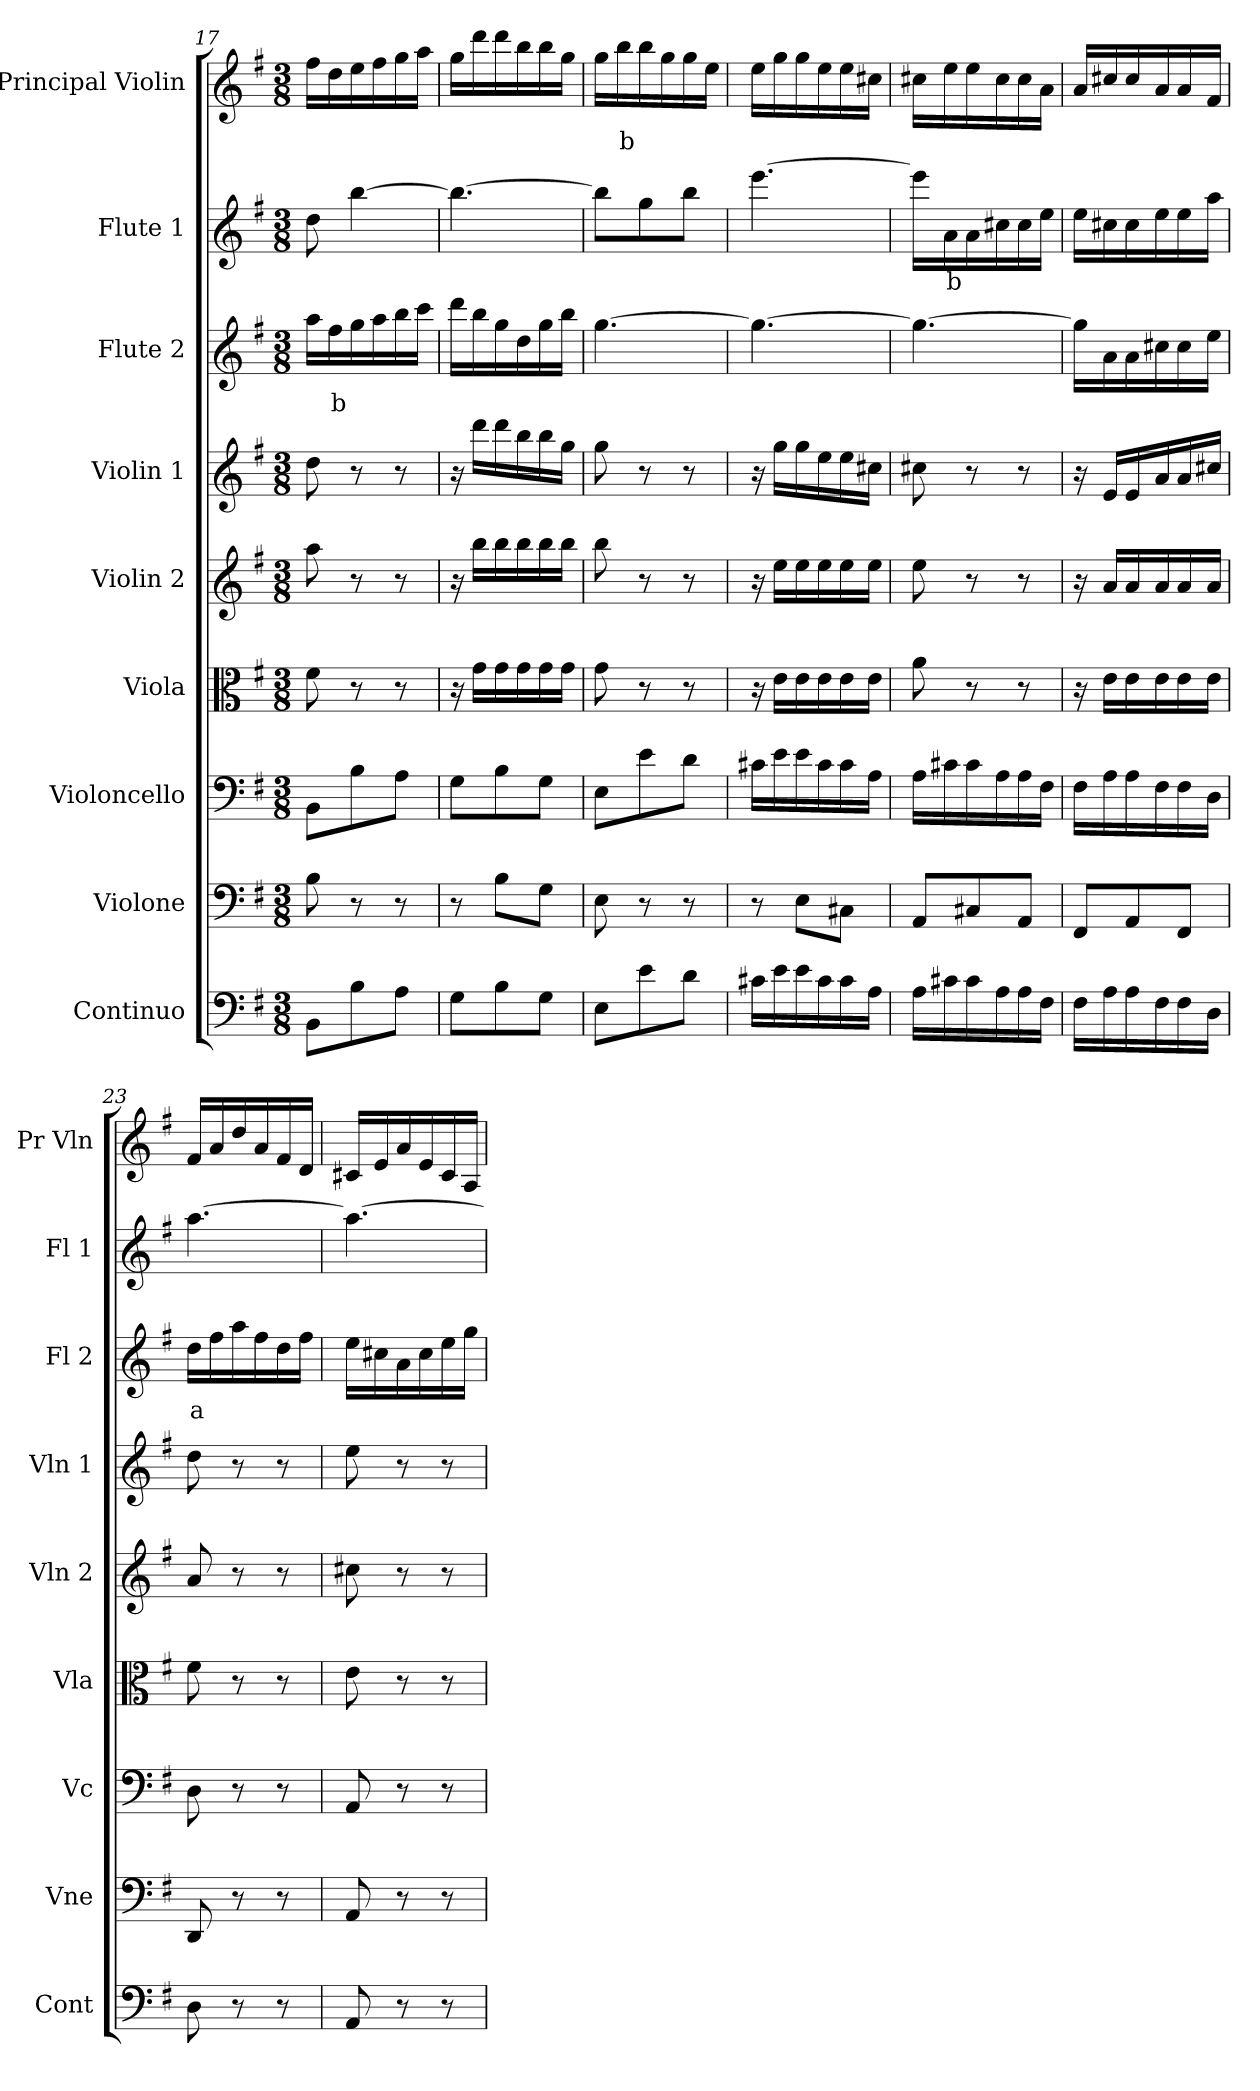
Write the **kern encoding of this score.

**kern	**kern	**kern	**kern	**kern	**kern	**kern	**text	**kern	**text	**kern	**text
*part9	*part8	*part7	*part6	*part5	*part4	*part3	*part3	*part2	*part2	*part1	*part1
*staff9	*staff8	*staff7	*staff6	*staff5	*staff4	*staff3	*staff3	*staff2	*staff2	*staff1	*staff1
*I"Continuo	*I"Violone	*I"Violoncello	*I"Viola	*I"Violin 2	*I"Violin 1	*I"Flute 2	*	*I"Flute 1	*	*I"Principal Violin	*
*I'Cont	*I'Vne	*I'Vc	*I'Vla	*I'Vln 2	*I'Vln 1	*I'Fl 2	*	*I'Fl 1	*	*I'Pr Vln	*
*clefF4	*clefF4	*clefF4	*clefC3	*clefG2	*clefG2	*clefG2	*	*clefG2	*	*clefG2	*
*	*ITrd7c12	*	*	*	*	*	*	*	*	*	*
*k[f#]	*k[f#]	*k[f#]	*k[f#]	*k[f#]	*k[f#]	*k[f#]	*	*k[f#]	*	*k[f#]	*
*M3/8	*M3/8	*M3/8	*M3/8	*M3/8	*M3/8	*M3/8	*	*M3/8	*	*M3/8	*
=17	=17	=17	=17	=17	=17	=17	=17	=17	=17	=17	=17
8BB\L	8BB\	8BB\L	8f#\	8aa\	8dd\	16aa\LL	.	8dd\	.	16ff#\LL	.
!	!	!	!	!	!	!	!LO:LY:b:color=#FF0000	!	!	!	!
.	.	.	.	.	.	16ff#\	b	.	.	16dd\	.
8B\	8r	8B\	8r	8r	8r	16gg\	.	[4bb\	.	16ee\	.
.	.	.	.	.	.	16aa\	.	.	.	16ff#\	.
8A\J	8r	8A\J	8r	8r	8r	16bb\	.	.	.	16gg\	.
.	.	.	.	.	.	16ccc\JJ	.	.	.	16aa\JJ	.
=18	=18	=18	=18	=18	=18	=18	=18	=18	=18	=18	=18
8G\L	8r	8G\L	16r	16r	16r	16ddd\LL	.	4.bb\_	.	16gg\LL	.
.	.	.	16g\LL	16bb\LL	16ddd\LL	16bb\	.	.	.	16ddd\	.
8B\	8BB\L	8B\	16g\	16bb\	16ddd\	16gg\	.	.	.	16ddd\	.
.	.	.	16g\	16bb\	16bb\	16dd\	.	.	.	16bb\	.
8G\J	8GG\J	8G\J	16g\	16bb\	16bb\	16gg\	.	.	.	16bb\	.
.	.	.	16g\JJ	16bb\JJ	16gg\JJ	16bb\JJ	.	.	.	16gg\JJ	.
=19	=19	=19	=19	=19	=19	=19	=19	=19	=19	=19	=19
8E\L	8EE\	8E\L	8g\	8bb\	8gg\	[4.gg\	.	8bb\L]	.	16gg\LL	.
!	!	!	!	!	!	!	!	!	!	!	!LO:LY:b:color=#FF0000
.	.	.	.	.	.	.	.	.	.	16bb\	b
8e\	8r	8e\	8r	8r	8r	.	.	8gg\	.	16bb\	.
.	.	.	.	.	.	.	.	.	.	16gg\	.
8d\J	8r	8d\J	8r	8r	8r	.	.	8bb\J	.	16gg\	.
.	.	.	.	.	.	.	.	.	.	16ee\JJ	.
=20	=20	=20	=20	=20	=20	=20	=20	=20	=20	=20	=20
16c#X\LL	8r	16c#X\LL	16r	16r	16r	4.gg\_	.	[4.eee\	.	16ee\LL	.
16e\	.	16e\	16e\LL	16ee\LL	16gg\LL	.	.	.	.	16gg\	.
16e\	8EE\L	16e\	16e\	16ee\	16gg\	.	.	.	.	16gg\	.
16c#\	.	16c#\	16e\	16ee\	16ee\	.	.	.	.	16ee\	.
16c#\	8CC#X\J	16c#\	16e\	16ee\	16ee\	.	.	.	.	16ee\	.
16A\JJ	.	16A\JJ	16e\JJ	16ee\JJ	16cc#X\JJ	.	.	.	.	16cc#X\JJ	.
=21	=21	=21	=21	=21	=21	=21	=21	=21	=21	=21	=21
16A\LL	8AAA/L	16A\LL	8a\	8ee\	8cc#X\	4.gg\_	.	16eee\LL]	.	16cc#X\LL	.
!	!	!	!	!	!	!	!	!	!LO:LY:b:color=#FF0000	!	!
16c#X\	.	16c#X\	.	.	.	.	.	16a\	b	16ee\	.
16c#\	8CC#X/	16c#\	8r	8r	8r	.	.	16a\	.	16ee\	.
16A\	.	16A\	.	.	.	.	.	16cc#X\	.	16cc#\	.
16A\	8AAA/J	16A\	8r	8r	8r	.	.	16cc#\	.	16cc#\	.
16F#\JJ	.	16F#\JJ	.	.	.	.	.	16ee\JJ	.	16a\JJ	.
!!LO:PB:g=z
=22	=22	=22	=22	=22	=22	=22	=22	=22	=22	=22	=22
16F#\LL	8FFF#/L	16F#\LL	16r	16r	16r	16gg\LL]	.	16ee\LL	.	16a/LL	.
16A\	.	16A\	16e\LL	16a/LL	16e/LL	16a\	.	16cc#X\	.	16cc#X/	.
16A\	8AAA/	16A\	16e\	16a/	16e/	16a\	.	16cc#\	.	16cc#/	.
16F#\	.	16F#\	16e\	16a/	16a/	16cc#X\	.	16ee\	.	16a/	.
16F#\	8FFF#/J	16F#\	16e\	16a/	16a/	16cc#\	.	16ee\	.	16a/	.
16D\JJ	.	16D\JJ	16e\JJ	16a/JJ	16cc#X/JJ	16ee\JJ	.	16aa\JJ	.	16f#/JJ	.
=23	=23	=23	=23	=23	=23	=23	=23	=23	=23	=23	=23
!	!	!	!	!	!	!	!LO:LY:b:color=#FF0000	!	!	!	!
8D\	8DDD/	8D\	8f#\	8a/	8dd\	16dd\LL	a	[4.aa\	.	16f#/LL	.
.	.	.	.	.	.	16ff#\	.	.	.	16a/	.
8r	8r	8r	8r	8r	8r	16aa\	.	.	.	16dd/	.
.	.	.	.	.	.	16ff#\	.	.	.	16a/	.
8r	8r	8r	8r	8r	8r	16dd\	.	.	.	16f#/	.
.	.	.	.	.	.	16ff#\JJ	.	.	.	16d/JJ	.
=24	=24	=24	=24	=24	=24	=24	=24	=24	=24	=24	=24
8AA/	8AAA/	8AA/	8e\	8cc#X\	8ee\	16ee\LL	.	4.aa\_	.	16c#X/LL	.
.	.	.	.	.	.	16cc#X\	.	.	.	16e/	.
8r	8r	8r	8r	8r	8r	16a\	.	.	.	16a/	.
.	.	.	.	.	.	16cc#\	.	.	.	16e/	.
8r	8r	8r	8r	8r	8r	16ee\	.	.	.	16c#/	.
.	.	.	.	.	.	16gg\JJ	.	.	.	16A/JJ	.
=	=	=	=	=	=	=	=	=	=	=	=
*-	*-	*-	*-	*-	*-	*-	*-	*-	*-	*-	*-
